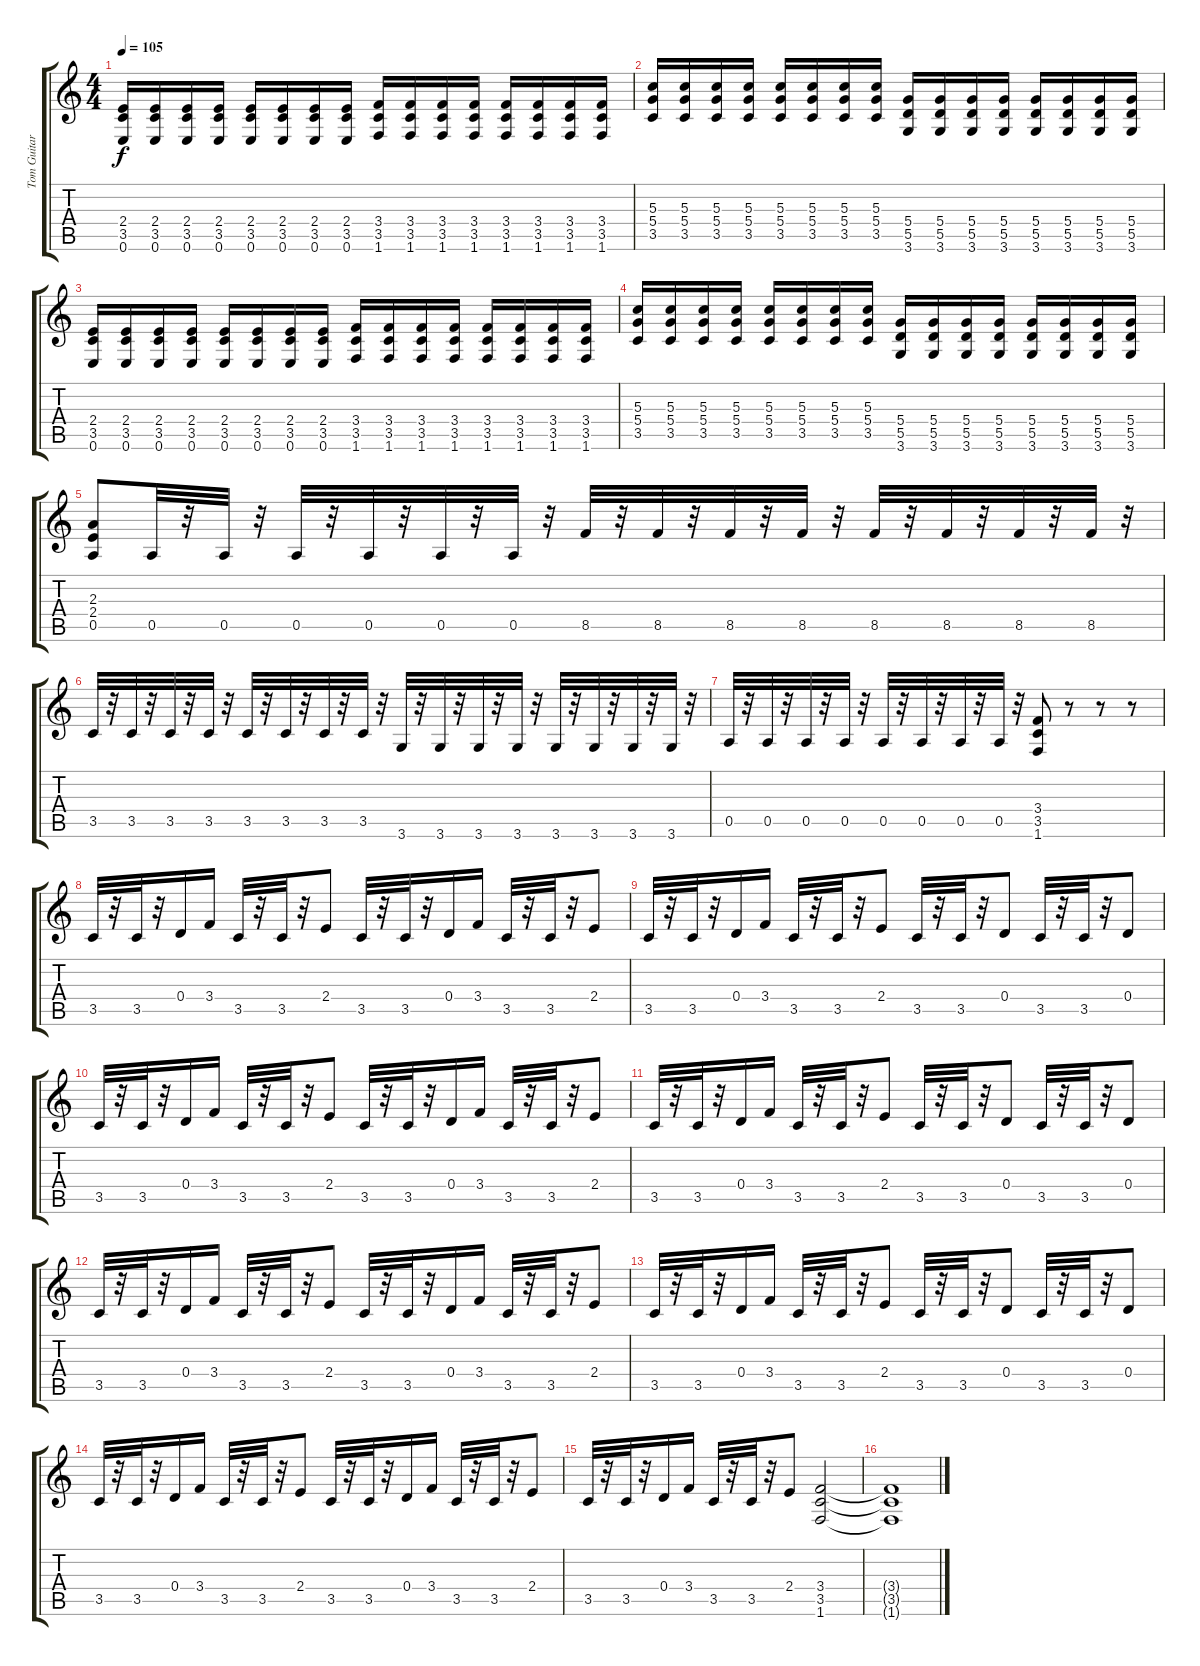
\track ("Tom Guitar 1" "Tom Guitar") {instrument distortionguitar}
\staff {score tabs}
\tuning (E4 B3 G3 D3 A2 E2) {hide}
\ts (4 4)
\tempo 105
\clef g2
\ks c
(2.4 3.5 0.6).16{dy f volume 14 instrument distortionguitar} (2.4 3.5 0.6).16 (2.4 3.5 0.6).16 (2.4 3.5 0.6).16 (2.4 3.5 0.6).16 (2.4 3.5 0.6).16 (2.4 3.5 0.6).16 (2.4 3.5 0.6).16 (3.4 3.5 1.6).16 (3.4 3.5 1.6).16 (3.4 3.5 1.6).16 (3.4 3.5 1.6).16 (3.4 3.5 1.6).16 (3.4 3.5 1.6).16 (3.4 3.5 1.6).16 (3.4 3.5 1.6).16 |
(5.3 5.4 3.5).16 (5.3 5.4 3.5).16 (5.3 5.4 3.5).16 (5.3 5.4 3.5).16 (5.3 5.4 3.5).16 (5.3 5.4 3.5).16 (5.3 5.4 3.5).16 (5.3 5.4 3.5).16 (5.4 5.5 3.6).16 (5.4 5.5 3.6).16 (5.4 5.5 3.6).16 (5.4 5.5 3.6).16 (5.4 5.5 3.6).16 (5.4 5.5 3.6).16 (5.4 5.5 3.6).16 (5.4 5.5 3.6).16 |
(2.4 3.5 0.6).16 (2.4 3.5 0.6).16 (2.4 3.5 0.6).16 (2.4 3.5 0.6).16 (2.4 3.5 0.6).16 (2.4 3.5 0.6).16 (2.4 3.5 0.6).16 (2.4 3.5 0.6).16 (3.4 3.5 1.6).16 (3.4 3.5 1.6).16 (3.4 3.5 1.6).16 (3.4 3.5 1.6).16 (3.4 3.5 1.6).16 (3.4 3.5 1.6).16 (3.4 3.5 1.6).16 (3.4 3.5 1.6).16 |
(5.3 5.4 3.5).16 (5.3 5.4 3.5).16 (5.3 5.4 3.5).16 (5.3 5.4 3.5).16 (5.3 5.4 3.5).16 (5.3 5.4 3.5).16 (5.3 5.4 3.5).16 (5.3 5.4 3.5).16 (5.4 5.5 3.6).16 (5.4 5.5 3.6).16 (5.4 5.5 3.6).16 (5.4 5.5 3.6).16 (5.4 5.5 3.6).16 (5.4 5.5 3.6).16 (5.4 5.5 3.6).16 (5.4 5.5 3.6).16 |
(2.3 2.4 0.5).8 0.5.32 r.32 0.5.32 r.32 0.5.32 r.32 0.5.32 r.32 0.5.32 r.32 0.5.32 r.32 8.5.32 r.32 8.5.32 r.32 8.5.32 r.32 8.5.32 r.32 8.5.32 r.32 8.5.32 r.32 8.5.32 r.32 8.5.32 r.32 |
3.5.32 r.32 3.5.32 r.32 3.5.32 r.32 3.5.32 r.32 3.5.32 r.32 3.5.32 r.32 3.5.32 r.32 3.5.32 r.32 3.6.32 r.32 3.6.32 r.32 3.6.32 r.32 3.6.32 r.32 3.6.32 r.32 3.6.32 r.32 3.6.32 r.32 3.6.32 r.32 |
0.5.32 r.32 0.5.32 r.32 0.5.32 r.32 0.5.32 r.32 0.5.32 r.32 0.5.32 r.32 0.5.32 r.32 0.5.32 r.32 (3.4 3.5 1.6).8 r.8 r.8 r.8 |
3.5.32 r.32 3.5.32 r.32 0.4.16 3.4.16 3.5.32 r.32 3.5.32 r.32 2.4.8 3.5.32 r.32 3.5.32 r.32 0.4.16 3.4.16 3.5.32 r.32 3.5.32 r.32 2.4.8 |
3.5.32 r.32 3.5.32 r.32 0.4.16 3.4.16 3.5.32 r.32 3.5.32 r.32 2.4.8 3.5.32 r.32 3.5.32 r.32 0.4.8 3.5.32 r.32 3.5.32 r.32 0.4.8 |
3.5.32 r.32 3.5.32 r.32 0.4.16 3.4.16 3.5.32 r.32 3.5.32 r.32 2.4.8 3.5.32 r.32 3.5.32 r.32 0.4.16 3.4.16 3.5.32 r.32 3.5.32 r.32 2.4.8 |
3.5.32 r.32 3.5.32 r.32 0.4.16 3.4.16 3.5.32 r.32 3.5.32 r.32 2.4.8 3.5.32 r.32 3.5.32 r.32 0.4.8 3.5.32 r.32 3.5.32 r.32 0.4.8 |
3.5.32 r.32 3.5.32 r.32 0.4.16 3.4.16 3.5.32 r.32 3.5.32 r.32 2.4.8 3.5.32 r.32 3.5.32 r.32 0.4.16 3.4.16 3.5.32 r.32 3.5.32 r.32 2.4.8 |
3.5.32 r.32 3.5.32 r.32 0.4.16 3.4.16 3.5.32 r.32 3.5.32 r.32 2.4.8 3.5.32 r.32 3.5.32 r.32 0.4.8 3.5.32 r.32 3.5.32 r.32 0.4.8 |
3.5.32 r.32 3.5.32 r.32 0.4.16 3.4.16 3.5.32 r.32 3.5.32 r.32 2.4.8 3.5.32 r.32 3.5.32 r.32 0.4.16 3.4.16 3.5.32 r.32 3.5.32 r.32 2.4.8 |
3.5.32 r.32 3.5.32 r.32 0.4.16 3.4.16 3.5.32 r.32 3.5.32 r.32 2.4.8 (3.4 3.5 1.6).2{volume 0} |
(3.4{t} 3.5{t} 1.6{t}).1
